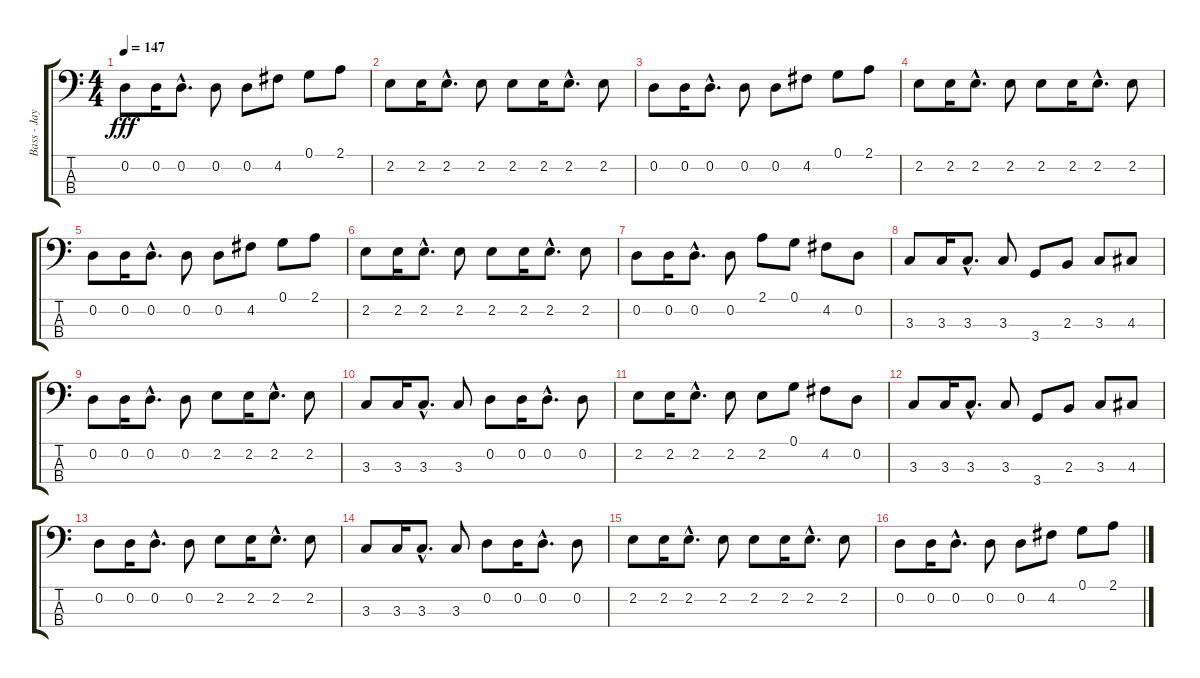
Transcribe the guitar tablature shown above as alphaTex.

\track ("Bass - Jay Bentley" "Bass - Jay") {instrument electricbasspick}
\staff {score tabs}
\tuning (G2 D2 A1 E1) {hide}
\ts (4 4)
\tempo 147
\clef f4
\ks c
0.2.8{dy fff} 0.2.16 0.2{hac}.8{d} 0.2.8 0.2.8 4.2.8 0.1.8 2.1.8 |
2.2.8 2.2.16 2.2{hac}.8{d} 2.2.8 2.2.8 2.2.16 2.2{hac}.8{d} 2.2.8 |
0.2.8 0.2.16 0.2{hac}.8{d} 0.2.8 0.2.8 4.2.8 0.1.8 2.1.8 |
2.2.8 2.2.16 2.2{hac}.8{d} 2.2.8 2.2.8 2.2.16 2.2{hac}.8{d} 2.2.8 |
0.2.8 0.2.16 0.2{hac}.8{d} 0.2.8 0.2.8 4.2.8 0.1.8 2.1.8 |
2.2.8 2.2.16 2.2{hac}.8{d} 2.2.8 2.2.8 2.2.16 2.2{hac}.8{d} 2.2.8 |
0.2.8 0.2.16 0.2{hac}.8{d} 0.2.8 2.1.8 0.1.8 4.2.8 0.2.8 |
3.3.8 3.3.16 3.3{hac}.8{d} 3.3.8 3.4.8 2.3.8 3.3.8 4.3.8 |
0.2.8 0.2.16 0.2{hac}.8{d} 0.2.8 2.2.8 2.2.16 2.2{hac}.8{d} 2.2.8 |
3.3.8 3.3.16 3.3{hac}.8{d} 3.3.8 0.2.8 0.2.16 0.2{hac}.8{d} 0.2.8 |
2.2.8 2.2.16 2.2{hac}.8{d} 2.2.8 2.2.8 0.1.8 4.2.8 0.2.8 |
3.3.8 3.3.16 3.3{hac}.8{d} 3.3.8 3.4.8 2.3.8 3.3.8 4.3.8 |
0.2.8 0.2.16 0.2{hac}.8{d} 0.2.8 2.2.8 2.2.16 2.2{hac}.8{d} 2.2.8 |
3.3.8 3.3.16 3.3{hac}.8{d} 3.3.8 0.2.8 0.2.16 0.2{hac}.8{d} 0.2.8 |
2.2.8 2.2.16 2.2{hac}.8{d} 2.2.8 2.2.8 2.2.16 2.2{hac}.8{d} 2.2.8 |
0.2.8 0.2.16 0.2{hac}.8{d} 0.2.8 0.2.8 4.2.8 0.1.8 2.1.8
